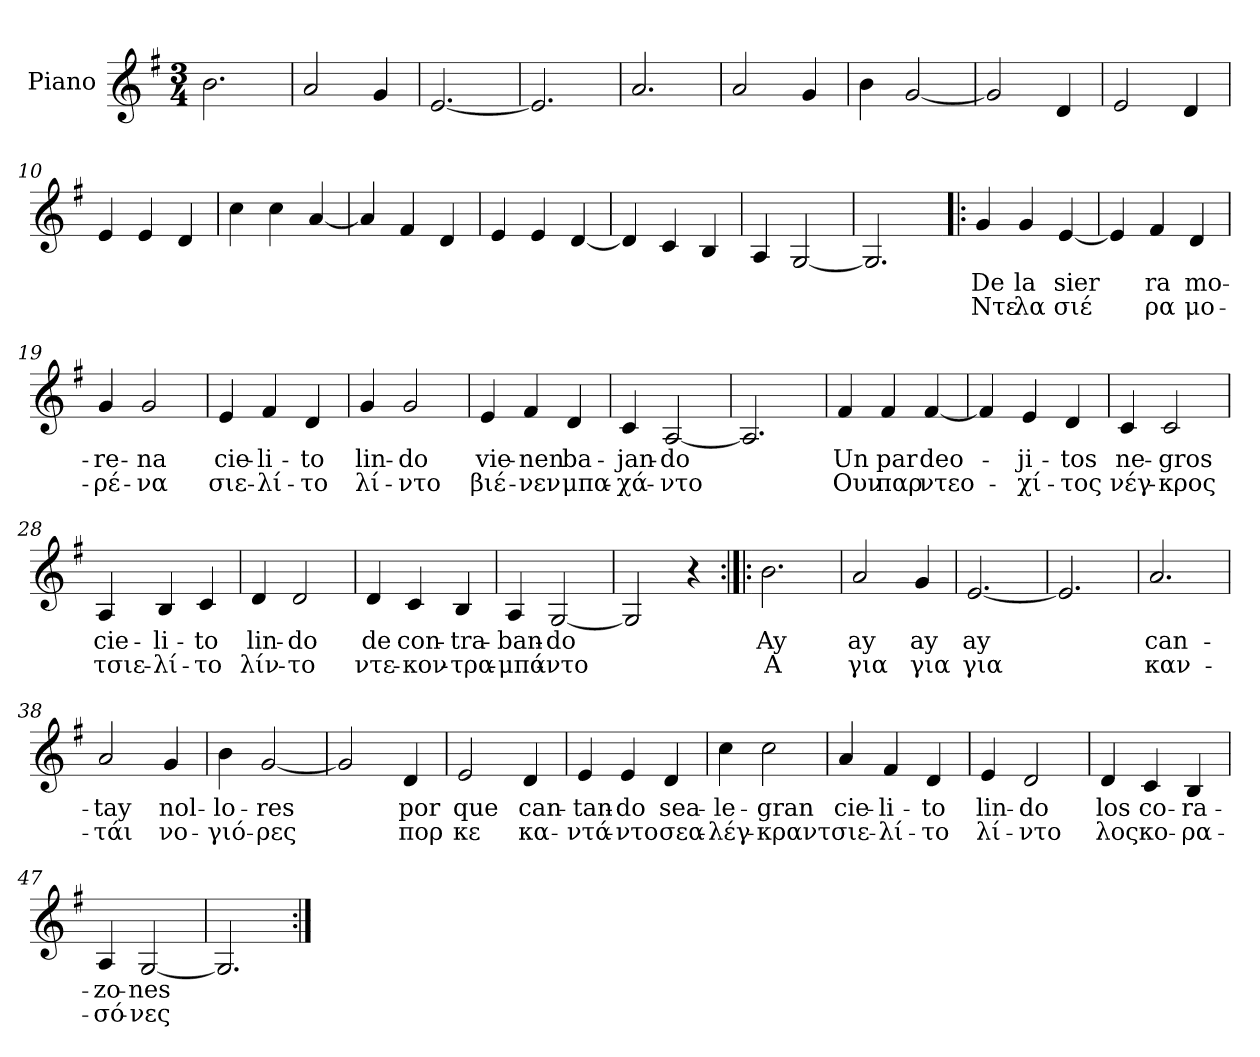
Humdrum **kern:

**kern	**text	**text
*part1	*part1	*part1
*staff1	*staff1	*staff1
*I"Piano	*	*
*I'Pno.	*	*
*clefG2	*	*
*k[f#]	*	*
*M3/4	*	*
=1	=1	=1
2.b\	.	.
=2	=2	=2
2a/	.	.
4g/	.	.
=3	=3	=3
[2.e/	.	.
=4	=4	=4
2.e/]	.	.
=5	=5	=5
2.a/	.	.
=6	=6	=6
2a/	.	.
4g/	.	.
=7	=7	=7
4b\	.	.
[2g/	.	.
=8	=8	=8
2g/]	.	.
4d/	.	.
=9	=9	=9
2e/	.	.
4d/	.	.
=10	=10	=10
4e/	.	.
4e/	.	.
4d/	.	.
=11	=11	=11
4cc\	.	.
4cc\	.	.
[4a/	.	.
=12	=12	=12
4a/]	.	.
4f#/	.	.
4d/	.	.
=13	=13	=13
4e/	.	.
4e/	.	.
[4d/	.	.
!!LO:LB:g=z
=14	=14	=14
4d/]	.	.
4c/	.	.
4B/	.	.
=15	=15	=15
4A/	.	.
[2G/	.	.
=16	=16	=16
2.G/]	.	.
=17!|:	=17!|:	=17!|:
!	!LO:LY:b	!LO:LY:b
4g/	De	Ντε
!	!LO:LY:b	!LO:LY:b
4g/	la	λα
!	!LO:LY:b	!LO:LY:b
[4e/	sier	σιέ
=18	=18	=18
4e/]	.	.
!	!LO:LY:b	!LO:LY:b
4f#/	ra	ρα
!	!LO:LY:b	!LO:LY:b
4d/	mo-	μο-
=19	=19	=19
!	!LO:LY:b	!LO:LY:b
4g/	-re-	-ρέ-
!	!LO:LY:b	!LO:LY:b
2g/	-na	-να
=20	=20	=20
!	!LO:LY:b	!LO:LY:b
4e/	cie-	σιε-
!	!LO:LY:b	!LO:LY:b
4f#/	-li-	-λί-
!	!LO:LY:b	!LO:LY:b
4d/	-to	-το
=21	=21	=21
!	!LO:LY:b	!LO:LY:b
4g/	lin-	λί-
!	!LO:LY:b	!LO:LY:b
2g/	-do	-ντο
!!LO:LB:g=z
=22	=22	=22
!	!LO:LY:b	!LO:LY:b
4e/	vie-	βιέ-
!	!LO:LY:b	!LO:LY:b
4f#/	-nen	-νεν
!	!LO:LY:b	!LO:LY:b
4d/	ba-	μπα-
=23	=23	=23
!	!LO:LY:b	!LO:LY:b
4c/	-jan-	-χά-
!	!LO:LY:b	!LO:LY:b
[2A/	-do	-ντο
=24	=24	=24
2.A/]	.	.
=25	=25	=25
!	!LO:LY:b	!LO:LY:b
4f#/	Un	Ουν
!	!LO:LY:b	!LO:LY:b
4f#/	par	παρ
!	!LO:LY:b	!LO:LY:b
[4f#/	deo-	ντεο-
=26	=26	=26
4f#/]	.	.
!	!LO:LY:b	!LO:LY:b
4e/	-ji-	-χί-
!	!LO:LY:b	!LO:LY:b
4d/	-tos	-τος
=27	=27	=27
!	!LO:LY:b	!LO:LY:b
4c/	ne-	νέγ-
!	!LO:LY:b	!LO:LY:b
2c/	-gros	-κρος
=28	=28	=28
!	!LO:LY:b	!LO:LY:b
4A/	cie-	τσιε-
!	!LO:LY:b	!LO:LY:b
4B/	-li-	-λί-
!	!LO:LY:b	!LO:LY:b
4c/	-to	-το
=29	=29	=29
!	!LO:LY:b	!LO:LY:b
4d/	lin-	λίν-
!	!LO:LY:b	!LO:LY:b
2d/	-do	-το
!!LO:LB:g=z
=30	=30	=30
!	!LO:LY:b	!LO:LY:b
4d/	de	ντε-
!	!LO:LY:b	!LO:LY:b
4c/	con-	-κον-
!	!LO:LY:b	!LO:LY:b
4B/	-tra-	-τρα-
=31	=31	=31
!	!LO:LY:b	!LO:LY:b
4A/	-ban-	-μπά-
!	!LO:LY:b	!LO:LY:b
[2G/	-do	-ντο
=32	=32	=32
2G/]	.	.
4r	.	.
=33:|!|:	=33:|!|:	=33:|!|:
!	!LO:LY:b	!LO:LY:b
2.b\	Ay	Α
=34	=34	=34
!	!LO:LY:b	!LO:LY:b
2a/	ay	για
!	!LO:LY:b	!LO:LY:b
4g/	ay	για
=35	=35	=35
!	!LO:LY:b	!LO:LY:b
[2.e/	ay	για
=36	=36	=36
2.e/]	.	.
=37	=37	=37
!	!LO:LY:b	!LO:LY:b
2.a/	can-	καν-
=38	=38	=38
!	!LO:LY:b	!LO:LY:b
2a/	-tay	-τάι
!	!LO:LY:b	!LO:LY:b
4g/	nol-	νο-
!!LO:LB:g=z
=39	=39	=39
!	!LO:LY:b	!LO:LY:b
4b\	lo-	-γιό-
!	!LO:LY:b	!LO:LY:b
[2g/	-res	-ρες
=40	=40	=40
2g/]	.	.
!	!LO:LY:b	!LO:LY:b
4d/	por	πορ
=41	=41	=41
!	!LO:LY:b	!LO:LY:b
2e/	que	κε
!	!LO:LY:b	!LO:LY:b
4d/	can-	κα-
=42	=42	=42
!	!LO:LY:b	!LO:LY:b
4e/	-tan-	-ντά-
!	!LO:LY:b	!LO:LY:b
4e/	-do	-ντο
!	!LO:LY:b	!LO:LY:b
4d/	sea-	σεα-
=43	=43	=43
!	!LO:LY:b	!LO:LY:b
4cc\	-le-	-λέγ-
!	!LO:LY:b	!LO:LY:b
2cc\	-gran	κραν
=44	=44	=44
!	!LO:LY:b	!LO:LY:b
4a/	cie-	τσιε-
!	!LO:LY:b	!LO:LY:b
4f#/	-li-	-λί-
!	!LO:LY:b	!LO:LY:b
4d/	-to	-το
=45	=45	=45
!	!LO:LY:b	!LO:LY:b
4e/	lin-	λί-
!	!LO:LY:b	!LO:LY:b
2d/	-do	-ντο
=46	=46	=46
!	!LO:LY:b	!LO:LY:b
4d/	los	λος
!	!LO:LY:b	!LO:LY:b
4c/	co-	κο-
!	!LO:LY:b	!LO:LY:b
4B/	-ra-	-ρα-
!!LO:LB:g=z
=47	=47	=47
!	!LO:LY:b	!LO:LY:b
4A/	-zo-	-σό-
!	!LO:LY:b	!LO:LY:b
[2G/	-nes	-νες
=48	=48	=48
2.G/]	.	.
=:|!	=:|!	=:|!
*-	*-	*-
